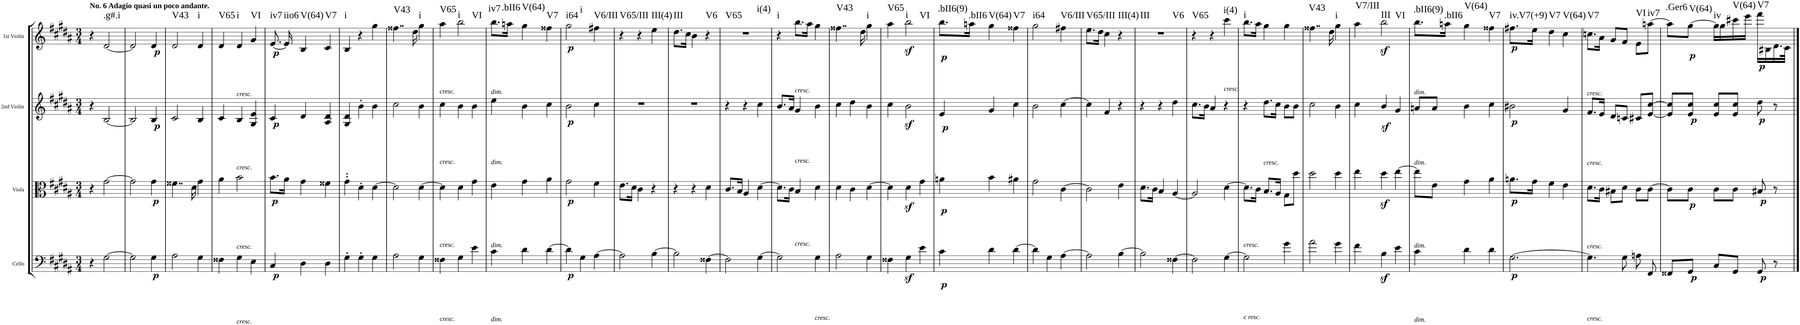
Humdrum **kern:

**kern	**dynam	**kern	**dynam	**kern	**dynam	**kern	**dynam	**harte
*part4	*part4	*part3	*part3	*part2	*part2	*part1	*part1	*part1
*staff4	*staff4	*staff3	*staff3	*staff2	*staff2	*staff1	*staff1	*
*I"Cello	*	*I"Viola	*	*I"2nd Violin	*	*I"1st Violin	*	*
*	*	*I'Vla	*	*I'Vln	*	*I'Vln	*	*
*clefF4	*	*clefC3	*	*clefG2	*	*clefG2	*	*
*k[f#c#g#d#a#]	*	*k[f#c#g#d#a#]	*	*k[f#c#g#d#a#]	*	*k[f#c#g#d#a#]	*	*
*g#:	*	*g#:	*	*g#:	*	*g#:	*	*
*M3/4	*	*M3/4	*	*M3/4	*	*M3/4	*	*
=1	=1	=1	=1	=1	=1	=1	=1	=1
!	!	!	!	!	!	!LO:TX:a:B:t=No. 6 Adagio quasi un poco andante.	!	!
4r	.	4r	.	4r	.	4r	.	.
!	!	!	!	!	!	!	!	!LO:H:kt=.g#.i
[2G#\	.	[2g#\	.	[2B/	.	[2d#/	.	N
=2	=2	=2	=2	=2	=2	=2	=2	=2
2G#\]	.	2g#\]	.	2B/]	.	2d#/]	.	.
!	!LO:DY:b	!	!LO:DY:b	!	!LO:DY:b	!	!LO:DY:b	!
4G#\	p	4g#\	p	4B/	p	4d#/	p	.
=3	=3	=3	=3	=3	=3	=3	=3	=3
!	!	!	!	!	!	!	!	!LO:H:kt=V43
2A#\	.	4..f##X\	.	2c#/	.	2d#/	.	N
.	.	16d#\	.	.	.	.	.	.
!	!	!	!	!	!	!	!	!LO:H:kt=i
4G#\	.	4g#\	.	4B/	.	4d#/	.	N
=4	=4	=4	=4	=4	=4	=4	=4	=4
!	!	!	!	!	!	!	!	!LO:H:kt=V65
4F##X\	.	4a#\	.	4c#/	.	4d#/	.	N
!	!	!	!	!	!	!LO:TX:b:i:t=cresc.	!	!
!	!	!	!	!LO:TX:b:i:t=cresc.	!	!	!	!
!	!	!LO:TX:b:i:t=cresc.	!	!	!	!	!	!
!LO:TX:b:i:t=cresc.	!	!	!	!	!	!	!	!LO:H:kt=i
4G#\	.	2b\	.	4B/	.	4d#/	.	N
!	!	!	!	!	!	!	!	!LO:H:kt=VI
4E\	.	.	.	4G#/ 4e/	.	4g#/	.	N
=5	=5	=5	=5	=5	=5	=5	=5	=5
!	!LO:DY:b	!	!LO:DY:b	!	!LO:DY:b	!	!LO:DY:b	!LO:H:kt=iv7
4C#/	p	8.b\L	p	4c#/	p	[8.e/	p	N
!	!	!	!	!	!	!	!	!LO:H:kt=iio6
.	.	16a#\Jk	.	.	.	16e/]	.	N
!	!	!	!	!	!	!	!	!LO:H:kt=V(64)
4D#\	.	4g#\	.	4d#/	.	4B/	.	N
!	!	!	!	!	!	!	!	!LO:H:kt=V7
4D#\	.	4f##X\	.	4A#/ 4d#/	.	4c#/	.	N
=6	=6	=6	=6	=6	=6	=6	=6	=6
!	!	!	!	!	!	!	!	!LO:H:kt=i
4G#'\	.	4g#''\	.	4G#/ 4d#/	.	4B/	.	N
4G#'\	.	4d#'\	.	4b'\	.	4r	.	.
4G#\	.	[4d#\	.	4b\	.	4gg#\	.	.
=7	=7	=7	=7	=7	=7	=7	=7	=7
!	!	!	!	!	!	!	!	!LO:H:kt=V43
2A#\	.	2d#\]	.	2cc#\	.	4..ff##X\	.	N
.	.	.	.	.	.	16dd#\	.	.
!	!	!	!	!	!	!	!	!LO:H:kt=i
4G#\	.	[4d#\	.	4b\	.	4gg#\	.	N
=8	=8	=8	=8	=8	=8	=8	=8	=8
!	!	!	!	!	!	!LO:TX:b:i:t=cresc.	!	!
!	!	!	!	!LO:TX:b:i:t=cresc.	!	!	!	!
!	!	!LO:TX:b:i:t=cresc.	!	!	!	!	!	!
!LO:TX:b:i:t=cresc.	!	!	!	!	!	!	!	!LO:H:kt=V65
4F##X\	.	4d#\]	.	4cc#\	.	4aa#\	.	N
!	!	!	!	!	!	!	!	!LO:H:n=1:kt=i
!	!	!	!	!	!	!	!	!LO:H:n=2:kt=VI
4G#\	.	4d#\	.	4b\	.	2bb\	.	N N
4e\	.	4g#\	.	4b\	.	.	.	.
=9	=9	=9	=9	=9	=9	=9	=9	=9
!	!	!	!	!	!	!LO:TX:b:i:t=dim.	!	!
!	!	!	!	!LO:TX:b:i:t=dim.	!	!	!	!
!	!	!LO:TX:b:i:t=dim.	!	!	!	!	!	!
!LO:TX:b:i:t=dim.	!	!	!	!	!	!	!	!LO:H:kt=iv7
4c#\	.	4e\	.	4ee\	.	8.bb\L	.	N
!	!	!	!	!	!	!	!	!LO:H:kt=.bII6
.	.	.	.	.	.	16aan\Jk	.	N
!	!	!	!	!	!	!	!	!LO:H:kt=V(64)
4d#\	.	4g#\	.	4b\	.	4gg#\	.	N
!	!	!	!	!	!	!	!	!LO:H:kt=V7
[4d#\	.	4a#\	.	4cc#\	.	4ff##X\	.	N
=10	=10	=10	=10	=10	=10	=10	=10	=10
!	!LO:DY:b	!	!LO:DY:b	!	!LO:DY:b	!	!LO:DY:b	!LO:H:n=1:kt=i64
!	!	!	!	!	!	!	!	!LO:H:n=2:kt=i
4d#\]	p	2g#\	p	2b\	p	2gg#\	p	N N
4G#\	.	.	.	.	.	.	.	.
!	!	!	!	!	!	!	!	!LO:H:kt=V6/III
[4A#\	.	4f#\	.	4cc#\	.	4ff#X\	.	N
=11	=11	=11	=11	=11	=11	=11	=11	=11
!	!	!	!	!	!	!	!	!LO:H:kt=V65/III
2A#\]	.	8.e\L	.	2.r	.	4r	.	N
.	.	16d#\Jk	.	.	.	.	.	.
.	.	4c#\	.	.	.	4r	.	.
!	!	!	!	!	!	!	!	!LO:H:kt=III(4)
[4B\	.	4r	.	.	.	4ee\	.	N
=12	=12	=12	=12	=12	=12	=12	=12	=12
!	!	!	!	!	!	!	!	!LO:H:kt=III
2B\]	.	4r	.	2.r	.	8.dd#\L	.	N
.	.	.	.	.	.	16cc#\Jk	.	.
.	.	4r	.	.	.	4b\	.	.
!	!	!	!	!	!	!	!	!LO:H:kt=V6
[4F##X\	.	4d#\	.	.	.	4r	.	N
=13	=13	=13	=13	=13	=13	=13	=13	=13
!	!	!	!	!	!	!	!	!LO:H:n=1:kt=V65
!	!	!	!	!	!	!	!	!LO:H:n=2:kt=i(4)
2F##\]	.	8.c#/L	.	4r	.	2.r	.	N N
.	.	16B/Jk	.	.	.	.	.	.
.	.	4A#/	.	4r	.	.	.	.
[4G#\	.	[4d#\	.	4cc#\	.	.	.	.
=14	=14	=14	=14	=14	=14	=14	=14	=14
!	!	!	!	!	!	!	!	!LO:H:kt=i
2G#\]	.	8.d#\L]	.	8.b/L	.	4r	.	N
.	.	16c#\Jk	.	16a#/Jk	.	.	.	.
!	!	!	!	!	!	!LO:TX:b:i:t=cresc.	!	!
!	!	!	!	!LO:TX:b:i:t=cresc.	!	!	!	!
!	!	!LO:TX:b:i:t=cresc.	!	!	!	!	!	!
.	.	4B/	.	4g#/	.	8.bb\L	.	.
.	.	.	.	.	.	16aa#\Jk	.	.
!LO:TX:b:i:t=cresc.	!	!	!	!	!	!	!	!
4G#\	.	4d#\	.	4b\	.	4gg#\	.	.
=15	=15	=15	=15	=15	=15	=15	=15	=15
!	!	!	!	!	!	!	!	!LO:H:kt=V43
2A#\	.	4d#\	.	4cc#\	.	4..ff##X\	.	N
.	.	4c#\	.	4dd#\	.	.	.	.
.	.	.	.	.	.	16dd#\	.	.
!	!	!	!	!	!	!	!	!LO:H:kt=i
4G#\	.	[4d#\	.	4b\	.	4gg#\	.	N
=16	=16	=16	=16	=16	=16	=16	=16	=16
!	!	!	!	!	!	!	!	!LO:H:kt=V65
4F##X\	.	4d#\]	.	4cc#\	.	4aa#\	.	N
!	!	!	!	!	!	!	!LO:DY:b	!LO:H:n=1:kt=i
!	!	!	!	!	!	!	!	!LO:H:n=2:kt=VI
4G#z<\	.	4d#z<\	.	2bz<\	.	2bb\	sf	N N
4e\	.	4g#\	.	.	.	.	.	.
=17	=17	=17	=17	=17	=17	=17	=17	=17
!	!LO:DY:b	!	!LO:DY:b	!	!LO:DY:b	!	!LO:DY:b	!LO:H:kt=.bII6(9)
4c#\	p	4an\	p	4e/	p	8.bb\L	p	N
!	!	!	!	!	!	!	!	!LO:H:kt=.bII6
.	.	.	.	.	.	16aan\Jk	.	N
!	!	!	!	!	!	!	!	!LO:H:kt=V(64)
4d#\	.	4b\	.	4g#/	.	4gg#\	.	N
!	!	!	!	!	!	!	!	!LO:H:kt=V7
[4d#\	.	4a#X\	.	4cc#\	.	4ff##X\	.	N
=18	=18	=18	=18	=18	=18	=18	=18	=18
!	!	!	!	!	!	!	!	!LO:H:kt=i64
4d#\]	.	2g#\	.	2b\	.	2gg#\	.	N
4G#\	.	.	.	.	.	.	.	.
!	!	!	!	!	!	!	!	!LO:H:kt=V6/III
[4A#\	.	[4c#\	.	[4cc#\	.	4ff#X\	.	N
=19	=19	=19	=19	=19	=19	=19	=19	=19
!	!	!	!	!	!	!	!	!LO:H:kt=V65/III
2A#\]	.	2c#\]	.	4cc#\]	.	8.ee\L	.	N
.	.	.	.	.	.	16dd#\Jk	.	.
.	.	.	.	4f#/	.	4cc#\	.	.
!	!	!	!	!	!	!	!	!LO:H:kt=III(4)
[4B\	.	4e\	.	4r	.	4r	.	N
=20	=20	=20	=20	=20	=20	=20	=20	=20
!	!	!	!	!	!	!	!	!LO:H:n=1:kt=III
!	!	!	!	!	!	!	!	!LO:H:n=2:kt=V6
2B\]	.	8.d#\L	.	4r	.	2.r	.	N N
.	.	16c#\Jk	.	.	.	.	.	.
.	.	4B/	.	4r	.	.	.	.
[4F##X\	.	[4A#/	.	4dd#\	.	.	.	.
=21	=21	=21	=21	=21	=21	=21	=21	=21
!	!	!	!	!	!	!	!	!LO:H:kt=V65
2F##\]	.	2A#/]	.	8.cc#\L	.	4r	.	N
.	.	.	.	16b\Jk	.	.	.	.
.	.	.	.	4a#/	.	4r	.	.
!	!	!	!	!	!	!LO:TX:b:i:t=cresc.	!	!LO:H:kt=i(4)
[4G#\	.	[4d#\	.	4r	.	4ccc#\	.	N
=22	=22	=22	=22	=22	=22	=22	=22	=22
!	!	!LO:TX:b:i:t=cresc.	!	!	!	!	!	!
!LO:TX:b:i:t=c resc.	!	!	!	!	!	!	!	!LO:H:kt=i
2G#\]	.	8.d#\L]	.	4r	.	8.bb\L	.	N
.	.	16c#\Jk	.	.	.	16aa#\Jk	.	.
!	!	!	!	!LO:TX:b:i:t=cresc.	!	!	!	!
.	.	8.B/L	.	8.dd#\L	.	4gg#\	.	.
.	.	16A#/Jk	.	16cc#\Jk	.	.	.	.
4g#\	.	8G#\L	.	8b\L	.	4gg#\	.	.
.	.	8dd#\J	.	8b\J	.	.	.	.
=23	=23	=23	=23	=23	=23	=23	=23	=23
!	!	!	!	!	!	!	!	!LO:H:kt=V43
2a#\	.	2dd#\	.	2cc#\	.	4..ff##X\	.	N
.	.	.	.	.	.	16dd#\	.	.
!	!	!	!	!	!	!	!	!LO:H:kt=i
4g#\	.	4dd#\	.	4b\	.	4gg#\	.	N
=24	=24	=24	=24	=24	=24	=24	=24	=24
!	!	!	!	!	!	!	!	!LO:H:kt=V7/III
4f#\	.	4ee\	.	4cc#\	.	4aa#\	.	N
!	!	!	!	!	!	!	!LO:DY:b	!LO:H:n=1:kt=III
!	!	!	!	!	!	!	!	!LO:H:n=2:kt=VI
4Bz<\	.	4dd#z<\	.	4bz</	.	2bb\	sf	N N
4e\	.	[4ee\	.	4g#/	.	.	.	.
=25	=25	=25	=25	=25	=25	=25	=25	=25
!	!	!	!	!	!	!LO:TX:b:i:t=dim.	!	!
!	!	!	!	!LO:TX:b:i:t=dim.	!	!	!	!
!	!	!LO:TX:b:i:t=dim.	!	!	!	!	!	!
!LO:TX:b:i:t=dim.	!	!	!	!	!	!	!	!LO:H:kt=.bII6(9)
4c#\	.	8ee\L]	.	8an/L	.	8.bb\L	.	N
.	.	8e\J	.	8a/J	.	.	.	.
!	!	!	!	!	!	!	!	!LO:H:kt=.bII6
.	.	.	.	.	.	16aan\Jk	.	N
!	!	!	!	!	!	!	!	!LO:H:kt=V(64)
4d#\	.	4g#\	.	4b\	.	4gg#\	.	N
!	!	!	!	!	!	!	!	!LO:H:kt=V7
4d#\	.	4a#\	.	4cc#\	.	4ff##X\	.	N
=26	=26	=26	=26	=26	=26	=26	=26	=26
!	!LO:DY:b	!	!LO:DY:b	!	!LO:DY:b	!	!LO:DY:b	!LO:H:kt=iv.V7(+9)
[2.G#\	p	8.an\L	p	2b#X\	p	8.ff#X\L	p	N
.	.	16g#\Jk	.	.	.	16ee\Jk	.	.
!	!	!	!	!	!	!	!	!LO:H:kt=V7
.	.	4f#\	.	.	.	4dd#\	.	N
!	!	!	!	!	!	!	!	!LO:H:kt=V(64)
.	.	4e\	.	4g#/	.	4cc#\	.	N
=27	=27	=27	=27	=27	=27	=27	=27	=27
!	!	!	!	!	!	!LO:TX:b:i:t=cresc.	!	!
!	!	!	!	!LO:TX:b:i:t=cresc.	!	!	!	!
!	!	!LO:TX:b:i:t=cresc.	!	!	!	!	!	!
!LO:TX:b:i:t=cresc.	!	!	!	!	!	!	!	!LO:H:kt=V7
4.G#\]	.	8.d#\L	.	8.f#/L	.	8.ccn\L	.	N
.	.	16c#\Jk	.	16e/Jk	.	16a#\Jk	.	.
.	.	8B#X\L	.	8d#/L	.	8g#/L	.	.
8G#\	.	8d#\J	.	8cn/J	.	8f#/J	.	.
!	!	!	!	!	!	!	!	!LO:H:kt=VI
8An\	.	8c#\L	.	8c#X/L	.	8e\L	.	N
!	!	!	!	!	!	!	!	!LO:H:kt=iv7
8FF#/	.	[8c#\J	.	[8e/ [8cc#/J	.	[8aan\J	.	N
=28	=28	=28	=28	=28	=28	=28	=28	=28
!	!	!	!	!	!	!	!	!LO:H:kt=.Ger6
8FF##X/L	.	8c#\L]	.	8e/] 8cc#/]L	.	8aa\L]	.	N
!	!LO:DY:b	!	!LO:DY:b	!	!LO:DY:b	!	!LO:DY:b	!LO:H:kt=V(64)
8GG#/J	p	8c#\J	p	8e/ 8cc#/J	p	[8gg#\J	p	N
!	!	!	!	!	!	!	!	!LO:H:kt=iv
8C#/L	.	8c#\L	.	8e/ 8cc#/L	.	16gg#\LL]	.	N
.	.	.	.	.	.	16gg#\	.	.
!	!	!	!	!	!	!	!	!LO:H:kt=V(64)
8GG#/J	.	8c#\J	.	8e/ 8cc#/J	.	16ccc#X\	.	N
.	.	.	.	.	.	16eee\JJ	.	.
!	!LO:DY:b	!	!LO:DY:b	!	!LO:DY:b	!	!LO:DY:b	!LO:H:kt=V7
8GG#/	p	8B#X/	p	8dd#\	p	16fff#\LL	p	N
.	.	.	.	.	.	16B#X\	.	.
8r	.	8r	.	8r	.	16.d#\	.	.
.	.	.	.	.	.	32c#\JJk	.	.
==	==	==	==	==	==	==	==	==
*-	*-	*-	*-	*-	*-	*-	*-	*-
